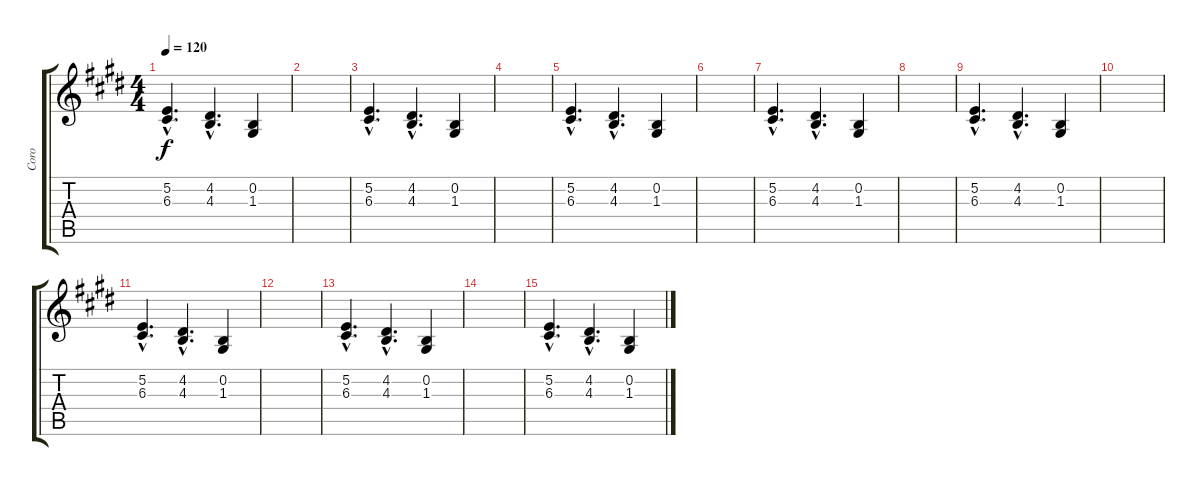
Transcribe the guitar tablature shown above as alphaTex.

\track ("Coro" "Coro") {instrument synthvoice}
\staff {score tabs}
\tuning (E4 B3 G3 D3 A2 E2) {hide}
\ts (4 4)
\tempo 120
\clef g2
\ks e
(5.2{hac} 6.3{hac}).4{d dy f} (4.2{hac} 4.3{hac}).4{d} (0.2 1.3).4 |
|
(5.2{hac} 6.3{hac}).4{d} (4.2{hac} 4.3{hac}).4{d} (0.2 1.3).4 |
|
(5.2{hac} 6.3{hac}).4{d} (4.2{hac} 4.3{hac}).4{d} (0.2 1.3).4 |
|
(5.2{hac} 6.3{hac}).4{d} (4.2{hac} 4.3{hac}).4{d} (0.2 1.3).4 |
|
(5.2{hac} 6.3{hac}).4{d} (4.2{hac} 4.3{hac}).4{d} (0.2 1.3).4 |
|
(5.2{hac} 6.3{hac}).4{d} (4.2{hac} 4.3{hac}).4{d} (0.2 1.3).4 |
|
(5.2{hac} 6.3{hac}).4{d} (4.2{hac} 4.3{hac}).4{d} (0.2 1.3).4 |
|
(5.2{hac} 6.3{hac}).4{d} (4.2{hac} 4.3{hac}).4{d} (0.2 1.3).4
